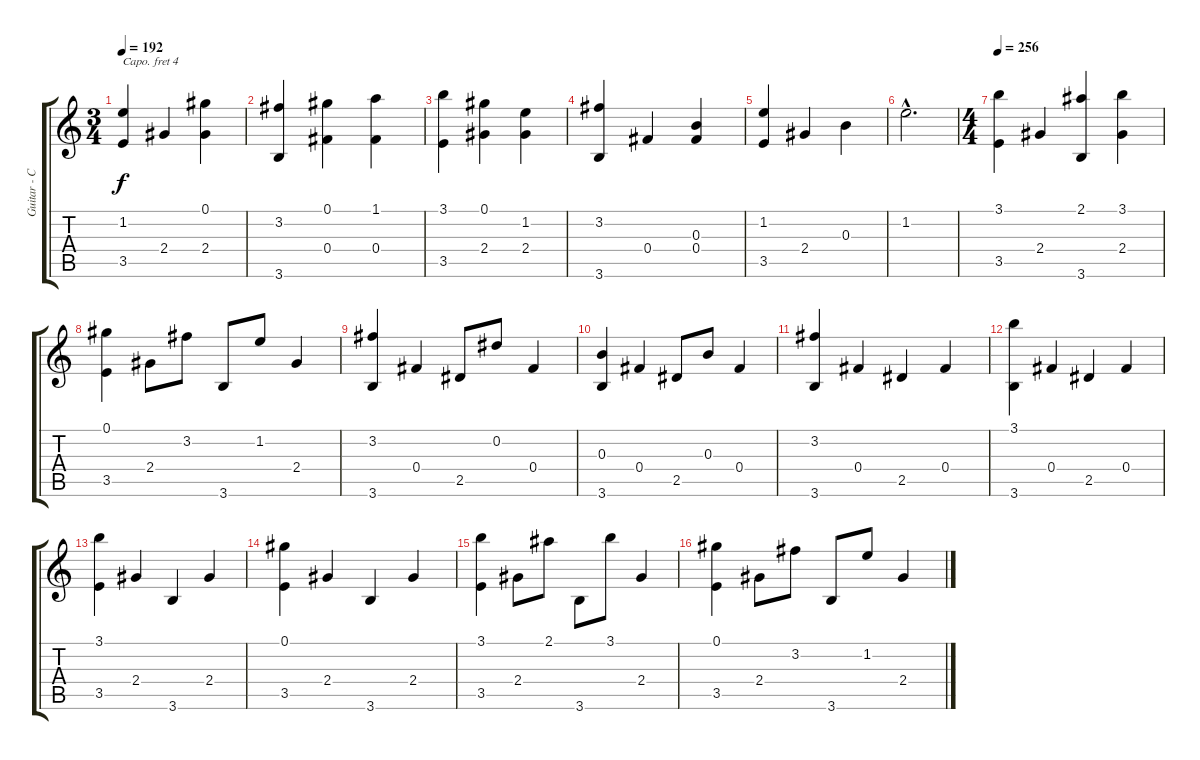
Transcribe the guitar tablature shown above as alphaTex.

\track ("Guitar - Capo up 4 fret" "Guitar - C") {instrument acousticguitarsteel}
\staff {score tabs}
\capo 4
\tuning (E4 B3 G3 D3 A2 E2) {hide}
\ts (3 4)
\tempo 192
\clef g2
\ks c
(1.2 3.5).4{dy f} 2.4.4 (0.1 2.4).4 |
(3.2 3.6).4 (0.1 0.4).4 (1.1 0.4).4 |
(3.1 3.5).4 (0.1 2.4).4 (1.2 2.4).4 |
(3.2 3.6).4 0.4.4 (0.3 0.4).4 |
(1.2 3.5).4 2.4.4 0.3.4 |
1.2{hac}.2{d} |
\ts (4 4)
\tempo 256
(3.1 3.5).4 2.4.4 (2.1 3.6).4 (3.1 2.4).4 |
(0.1 3.5).4 2.4.8 3.2.8 3.6.8 1.2.8 2.4.4 |
(3.2 3.6).4 0.4.4 2.5.8 0.2.8 0.4.4 |
(0.3 3.6).4 0.4.4 2.5.8 0.3.8 0.4.4 |
(3.2 3.6).4 0.4.4 2.5.4 0.4.4 |
(3.1 3.6).4 0.4.4 2.5.4 0.4.4 |
(3.1 3.5).4 2.4.4 3.6.4 2.4.4 |
(0.1 3.5).4 2.4.4 3.6.4 2.4.4 |
(3.1 3.5).4 2.4.8 2.1.8 3.6.8 3.1.8 2.4.4 |
(0.1 3.5).4 2.4.8 3.2.8 3.6.8 1.2.8 2.4.4
